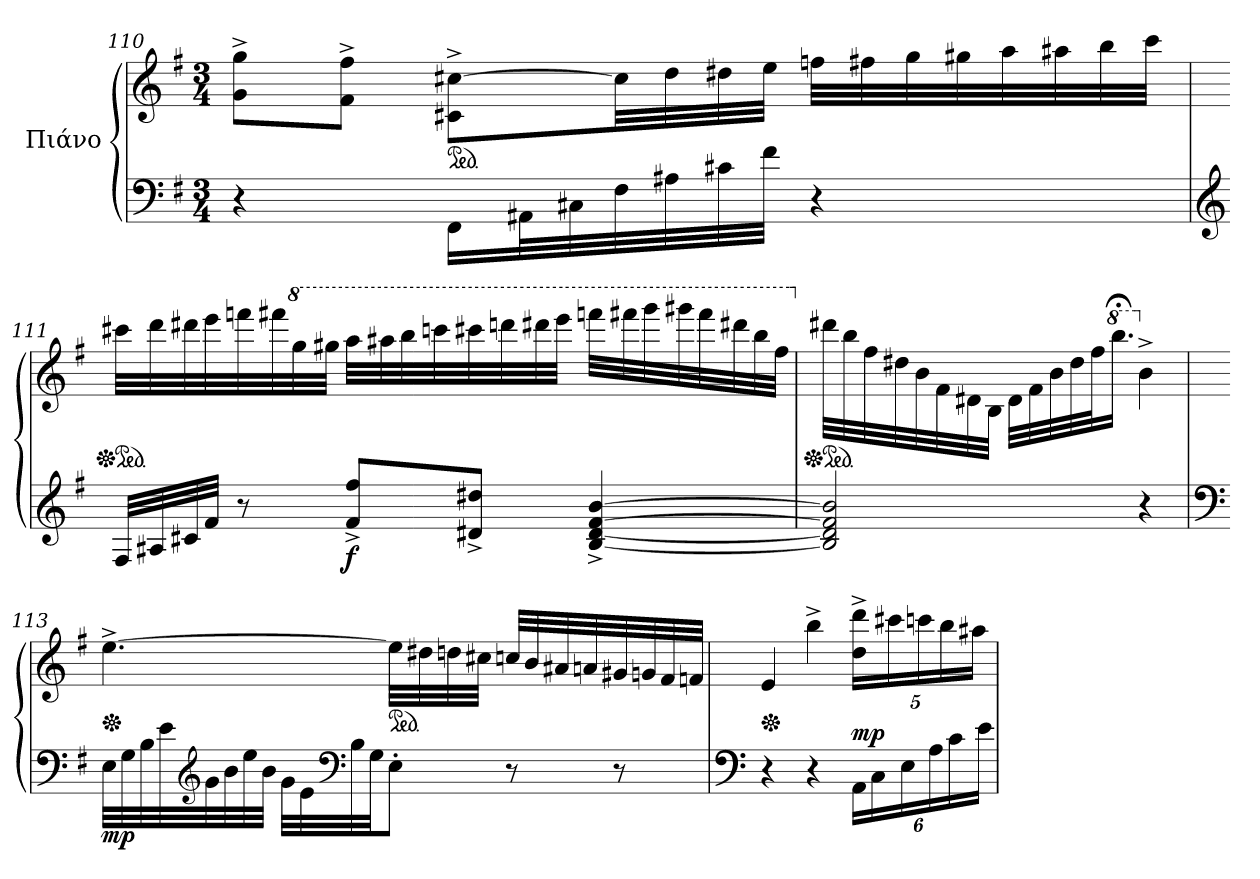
**kern	**kern	**dynam
*part1	*part1	*part1
*staff2	*staff1	*staff1/2
*I"Πιάνο	*	*
!!LO:PB:g=z
*clefF4	*clefG2	*
*k[f#]	*k[f#]	*
*M3/4	*M3/4	*
=110	=110	=110
4r	8g\^ 8gg\^L	.
.	8f#\^ 8ff#\^J	.
*	*ped	*
16FF#\LL	8c#X\^ [8cc#X\^L	.
32AA#X\L	.	.
32C#X\	.	.
32F#\	32cc#\LL]	.
32A#X\	32dd\	.
32c#X\	32dd#X\	.
32f#\JJJ	32ee\JJJ	.
4r	32ffn\LLL	.
.	32ff#X\	.
.	32gg\	.
.	32gg#X\	.
.	32aa\	.
.	32aa#X\	.
.	32bb\	.
.	32ccc\JJJ	.
!!LO:LB:g=z
=111	=111	=111
*clefG2	*	*
*	*Xped	*
*	*ped	*
32F#/LLL	32ccc#X\LLL	.
32A#X/	32ddd\	.
32c#X/	32ddd#X\	.
32f#/JJJ	32eee\	.
8r	32fffn\	.
.	32fff#X\	.
*	*8va	*
.	32ggg\	.
.	32ggg#X\JJJ	.
!	!	!LO:DY:b=2
8f#/^ 8ff#/^L	32aaa\LLL	f
.	32aaa#X\	.
.	32bbb\	.
.	32ccccn\	.
8d#X/^ 8dd#X/^J	32cccc#X\	.
.	32ddddn\	.
.	32dddd#X\	.
.	32eeee\JJJ	.
[4B/^ [4d#/^ [4f#/^ [4b/^	32ffffn\LLL	.
.	32ffff#X\	.
.	32gggg\	.
.	32gggg#X\	.
.	32ffff#\	.
.	32dddd#X\	.
.	32bbb\	.
.	32fff#\JJJ	.
!!LO:LB:g=z
=112	=112	=112
*	*Xped	*
*	*X8va	*
*	*ped	*
2B/] 2d#/] 2f#/] 2b/]	32ddd#X\LLL	.
.	32bb\	.
.	32ff#\	.
.	32dd#X\	.
.	32b\	.
.	32f#\	.
.	32d#X\	.
.	32B\JJJ	.
.	32d#\LLL	.
.	32f#\	.
.	32b\	.
.	32dd#\	.
.	32ff#\J	.
*	*8va	*
*	*MM40	*
.	16.bbb;<\JJ	.
*	*X8va	*
*	*MM76	*
4r	4b^\	.
=113	=113	=113
*clefF4	*	*
*	*Xped	*
!	!	!LO:DY:b=2
32E\LLL	[4.ee^\	mp
32G\	.	.
32B\	.	.
32e\	.	.
*clefG2	*	*
32g\	.	.
32b\	.	.
32ee\	.	.
32b\JJJ	.	.
32g\LLL	.	.
32e\	.	.
*clefF4	*	*
32B\	.	.
32G\JJ	.	.
*	*ped	*
8E'\J	32ee\LLL]	.
.	32dd#X\	.
.	32ddn\	.
.	32cc#X\JJJ	.
8r	32ccn/LLL	.
.	32b/	.
.	32a#X/	.
.	32an/	.
8r	32g#X/	.
.	32gn/	.
.	32f#/	.
.	32fn/JJJ	.
!!LO:LB:g=z
=114	=114	=114
*clefF4	*	*
*	*Xped	*
4r	4e/	.
4r	4bb^\	.
*Xbrackettup	*Xbrackettup	*
!	!	!LO:DY:a=2
24AA\LL	20dd\^ 20ddd\^LL	mp
24C\	.	.
.	20ccc#X\	.
24E\	.	.
.	20cccn\	.
24A\	.	.
.	20bb\	.
24c\	.	.
.	20aa#X\JJ	.
24e\JJ	.	.
=	=	=
*-	*-	*-
